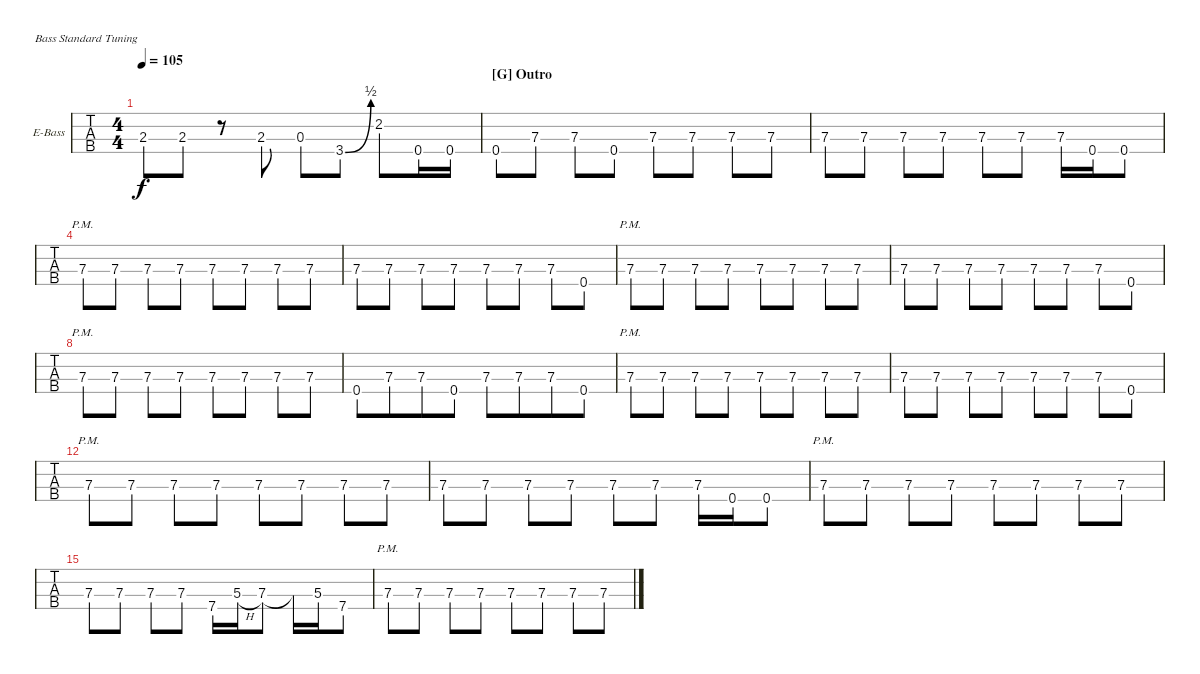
\bracketExtendMode nobrackets
\firstSystemTrackNameOrientation horizontal
\otherSystemsTrackNameOrientation horizontal
\defaultBarNumberDisplay FirstOfSystem
\track ("Bass" "E-Bass") {instrument electricbassfinger}
\staff {tabs}
\tuning (G2 D2 A1 E1)
\ts (4 4)
\tempo 105
\clef f4
\ks c
2.3{t}.8{dy f} 2.3.8 r.8 2.3.8 0.3.8 3.4{be (bend 0 0 15.6 2)}.8 2.2.8 0.4.16 0.4.16 |
\section ("G" "Outro")
0.4.8 7.3.8 7.3.8 0.4.8 7.3.8 7.3.8 7.3.8 7.3.8 |
7.3.8 7.3.8 7.3.8 7.3.8 7.3.8 7.3.8 7.3.16 0.4.16 0.4.8 |
7.3{pm}.8 7.3.8 7.3.8 7.3.8 7.3.8 7.3.8 7.3.8 7.3.8 |
7.3.8 7.3.8 7.3.8 7.3.8 7.3.8 7.3.8 7.3.8 0.4.8 |
\scale
0.177419 7.3{pm}.8 7.3.8 7.3.8 7.3.8 7.3.8 7.3.8 7.3.8 7.3.8 |
\scale
0.209107 7.3.8 7.3.8 7.3.8 7.3.8 7.3.8 7.3.8 7.3.8 0.4.8 |
\scale
0.33928 7.3{pm}.8 7.3.8 7.3.8 7.3.8 7.3.8 7.3.8 7.3.8 7.3.8 |
\scale
0.274194 0.4.8 7.3.8{beam merge} 7.3.8 0.4.8 7.3.8 7.3.8{beam merge} 7.3.8 0.4.8 |
7.3{pm}.8 7.3.8 7.3.8 7.3.8 7.3.8 7.3.8 7.3.8 7.3.8 |
7.3.8 7.3.8 7.3.8 7.3.8 7.3.8 7.3.8 7.3.8 0.4.8 |
7.3{pm}.8 7.3.8 7.3.8 7.3.8 7.3.8 7.3.8 7.3.8 7.3.8 |
7.3.8 7.3.8 7.3.8 7.3.8 7.3.8 7.3.8 7.3.16 0.4.16 0.4.8 |
7.3{pm}.8 7.3.8 7.3.8 7.3.8 7.3.8 7.3.8 7.3.8 7.3.8 |
7.3.8 7.3.8 7.3.8 7.3.8 7.4.16 5.3{h}.16 7.3.8 7.3{t}.16 5.3.16 7.4.8 |
7.3{pm}.8 7.3.8 7.3.8 7.3.8 7.3.8 7.3.8 7.3.8 7.3.8
